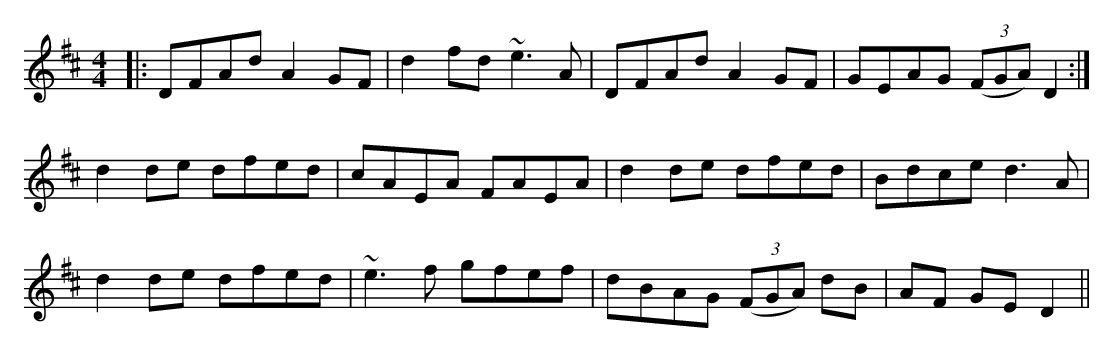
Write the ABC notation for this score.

X:1
M:4/4
K:D
|:DFAd A2GF|d2fd ~e3A|DFAd A2GF|GEAG (3(FGA) D2:|
d2de dfed|cAEA FAEA|d2de dfed|Bdce d3A|
d2de dfed|~e3f gfef|dBAG (3(FGA) dB|AF GE D2||
